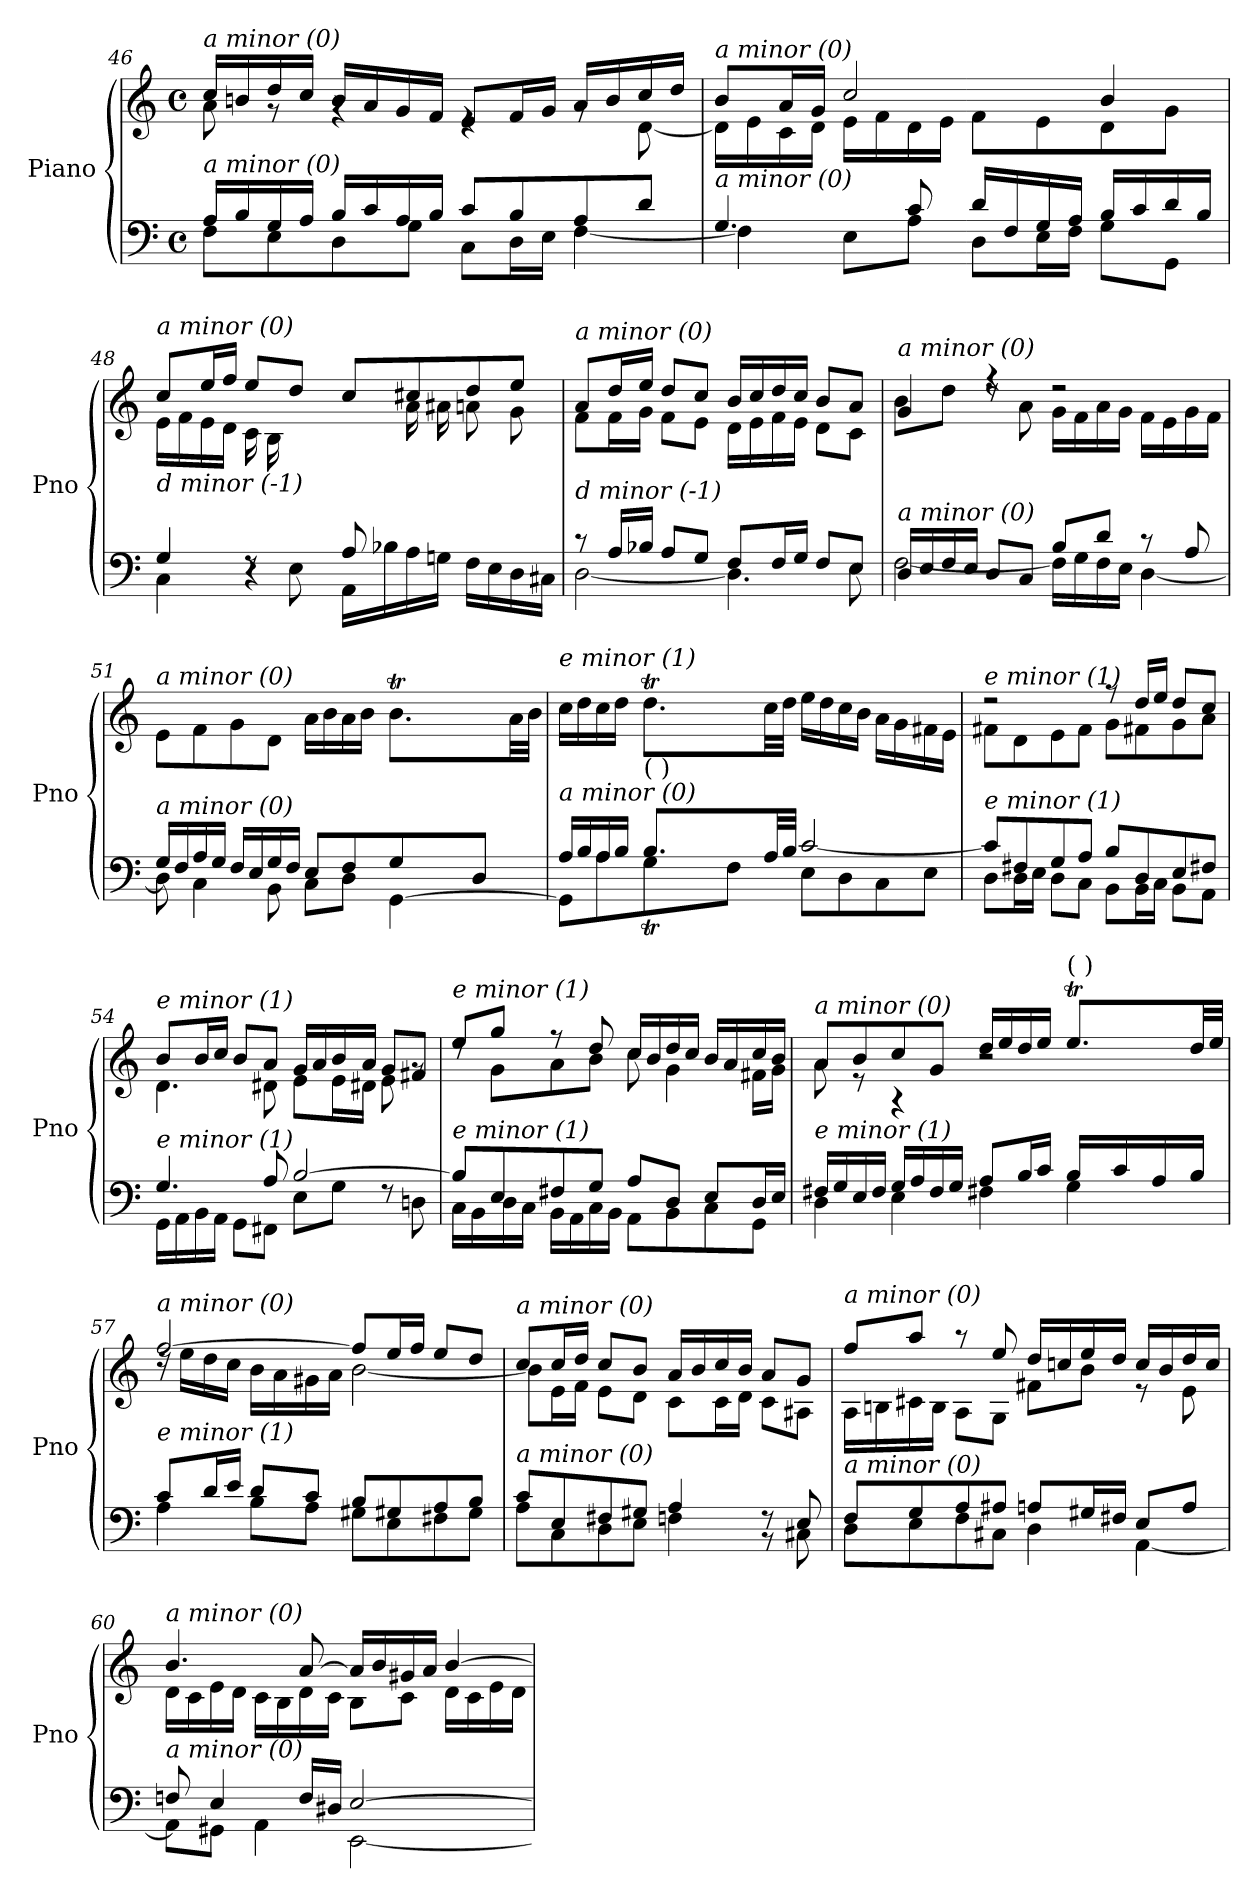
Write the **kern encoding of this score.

**kern	**kern
*part1	*part1
*staff2	*staff1
*I"Piano	*
*I'Pno	*
*clefF4	*clefG2
*k[]	*k[]
*M4/4	*M4/4
*met(c)	*met(c)
=46	=46
*^	*^
!	!	!LO:TX:i:t=a minor (0)	!
!LO:TX:i:t=a minor (0)	!	!	!
16A/LL	8F\L	16cc/LL	8a\
16B/	.	16bn/	.
16G/	8E\	16dd/	8rg
16A/JJ	.	16cc/JJ	.
16B/LL	8D\	16b/LL	4rg
16c/	.	16a/	.
16A/	8G\J	16g/	.
16B/JJ	.	16f/JJ	.
8c/L	8C\L	8e/L	4re
8B/	16D\L	16f/L	.
.	16E\JJ	16g/JJ	.
8A/	[4F\	16a/LL	8rg
.	.	16b/	.
8d/J	.	16cc/	[8d\
.	.	16dd/JJ	.
!!LO:LB:g=z	!!
=47	=47	=47	=47
!	!	!LO:TX:i:t=a minor (0)	!
!LO:TX:i:t=a minor (0)	!	!	!
4.G/	4F\]	8b/L	16d\LL]
.	.	.	16e\
.	.	16a/L	16c\
.	.	16g/JJ	16d\JJ
.	8E\L	2cc/	16e\LL
.	.	.	16f\
8c/	8A\J	.	16d\
.	.	.	16e\JJ
16d/LL	8D\L	.	8f\L
16F/	.	.	.
16G/	16E\L	.	8e\
16A/JJ	16F\JJ	.	.
16B/LL	8G\L	4b/	8d\
16c/	.	.	.
16d/	8GG\J	.	8g\J
16B/JJ	.	.	.
=48	=48	=48	=48
*	*^	*	*
!	!	!	!LO:TX:i:t=a minor (0)	!
!LO:TX:i:t=d minor (-1)	!	!	!	!
4.ryy	4G/	4C\	8cc/L	16e\LL
.	.	.	.	16f\
.	.	.	16ee/L	16e\
.	.	.	16ff/JJ	16d\JJ
.	4r	8rF	8ee/L	16c\LL
.	.	.	.	16B\
16A/	.	8E\	8dd/J	4ryy
16G#X/JJ	.	.	.	.
8A/L	2ryy	16AA\LL	8cc/L	.
.	.	16B-X\	.	.
4.ryy	.	16A\	8cc#X/	16a\L
.	.	16Gn\JJ	.	16a#Xi\JJ
.	.	16F\LL	8dd/	8a\L
.	.	16E\	.	.
.	.	16D\	8ee/J	8g\J
.	.	16C#X\JJ	.	.
=49	=49	=49	=49	=49
!	!	!	!LO:TX:i:t=a minor (0)	!
!LO:TX:i:t=d minor (-1)	!	!	!	!
*	*v	*v	*	*
8r	[2D\	8a/L	8f\L
16A/LL	.	16dd/L	16f\L
16B-X/JJ	.	16ee/JJ	16g\JJ
8A/L	.	8dd/L	8f\L
8G/J	.	8cc/J	8e\J
8F/L	4.D\]	16b/LL	16d\LL
.	.	16cc/	16e\
16F/L	.	16dd/	16f\
16G/JJ	.	16cc/JJ	16e\JJ
8F/L	.	8b/L	8d\L
8E/J	8E\	8a/J	8c\J
!!LO:LB:g=z	!!
=50	=50	=50	=50
!	!	!LO:TX:i:t=a minor (0)	!
!LO:TX:i:t=a minor (0)	!	!	!
16D/LL	[2F\	4g/	8b\L
16E/	.	.	.
16F/	.	.	8dd\J
16E/JJ	.	.	.
8D/L	.	4r	8rdd
8C/J	.	.	8a\
8B/L	16F\LL]	2r	16g\LL
.	16G\	.	16f\
8d/J	16F\	.	16a\
.	16E\JJ	.	16g\JJ
8r	[4D\	.	16f\LL
.	.	.	16e\
8A/	.	.	16g\
.	.	.	16f\JJ
=51	=51	=51	=51
*	*^	*	*
!	!	!	!LO:TX:i:t=a minor (0)	!
!LO:TX:i:t=a minor (0)	!	!	!	!
2.ryy	16G/LL	8D\]	8e\L	2.ryy
.	16F/	.	.	.
.	16A/	4C\	8f\	.
.	16G/JJ	.	.	.
.	16F/LL	.	8g\	.
.	16E/	.	.	.
.	16G/	8BB\	8d\J	.
.	16F/JJ	.	.	.
.	8E/L	8C\L	16a\LL	.
.	.	.	16b\	.
.	8F/	8D\J	16a\	.
.	.	.	16b\JJ	.
8.ryy	8G/	[4GG\	8.bt\L	32ccyy
.	.	.	.	32byy
.	.	.	.	32ccyy
.	.	.	.	32byy
.	8D/J	.	.	32ccyy
.	.	.	.	32byy
16ryy	.	.	32a\LL	16ryy
.	.	.	32b\JJJ	.
!!LO:LB:g=z
=52	=52	=52	=52	=52
*	*	*^	*	*^
!	!	!	!	!LO:TX:i:t=e minor (1)	!	!
!LO:TX:i:t=a minor (0)	!	!	!	!	!	!
4ryy	16A/LL	8GG\L]	4ryy	16cc\LL	4ryy	4ryy
.	16B/	.	.	16dd\	.	.
.	16A/	8A\	.	16cc\	.	.
.	16B/JJ	.	.	16dd\JJ	.	.
!LO:TX:a:t=(   )	!	!	!	!	!	!
8.ryy	8.Bt/L	8G\	32cyy	8.ddT\L	32eeyy	8.ryy
.	.	.	32Byy	.	32ddyy	.
.	.	.	32cyy	.	32eeyy	.
.	.	.	32Byy	.	32ddyy	.
.	.	8F\J	32cyy	.	32eeyy	.
.	.	.	32Byy	.	32ddyy	.
2ryy	32A/LL	.	2ryy	32cc\LL	2ryy	2ryy
.	32B/JJJ	.	.	32dd\JJJ	.	.
.	[2c/	8E\L	.	16ee\LL	.	.
.	.	.	.	16dd\	.	.
.	.	8D\	.	16cc\	.	.
.	.	.	.	16b\JJ	.	.
.	.	8C\	.	16a\LL	.	.
.	.	.	.	16g\	.	.
.	.	8E\J	.	16f#X\	.	.
16ryy	.	.	16ryy	16e\JJ	16ryy	16ryy
!!LO:PB:g=z
=53	=53	=53	=53	=53	=53	=53
!	!	!	!	!LO:TX:i:t=e minor (1)	!	!
!LO:TX:i:t=e minor (1)	!	!	!	!	!	!
*	*v	*v	*v	*	*	*
*	*	*	*v	*v
8c/L]	8D\L	2r	8f#X\L
8F#X/	16D\L	.	8d\
.	16E\JJ	.	.
8G/	8D\L	.	8e\
8A/J	8C\J	.	8f#\J
8B/L	8BB\L	8r	8g\L
8D/	16BB\L	16dd/LL	8f#X\
.	16C\JJ	16ee/JJ	.
8E/	8BB\L	8dd/L	8g\
8F#X/J	8AA\J	8cc/J	8a\J
=54	=54	=54	=54
!	!	!LO:TX:i:t=e minor (1)	!
!LO:TX:i:t=e minor (1)	!	!	!
4.G/	16GG\LL	8b/L	4.d\
.	16AA\	.	.
.	16BB\	16b/L	.
.	16AA\JJ	16cc/JJ	.
.	8GG\L	8b/L	.
8A/	8FF#X\J	8a/J	8d#X\
[2B/	8E\L	16g/LL	8e\L
.	.	16a/	.
.	8G\J	16b/	16e\L
.	.	16a/JJ	16d#X\JJ
.	8rF	8g/L	8e\
.	8Dn\	8f#X/J	8rg
=55	=55	=55	=55
!	!	!LO:TX:i:t=e minor (1)	!
!LO:TX:i:t=e minor (1)	!	!	!
8B/L]	16C\LL	8ee/L	8rdd
.	16BB\	.	.
8E/	16D\	8gg/J	8g\L
.	16C\JJ	.	.
8F#X/	16BB\LL	8r	8a\
.	16AA\	.	.
8G/J	16C\	8dd/	8b\J
.	16BB\JJ	.	.
8A/L	8AA\L	16cc/LL	8cc\
.	.	16b/	.
8D/J	8BB\	16dd/	4g\
.	.	16cc/JJ	.
8E/L	8C\	16b/LL	.
.	.	16a/	.
16D/L	8GG\J	16cc/	16f#X\LL
16E/JJ	.	16b/JJ	16g\JJ
!!LO:LB:g=z
=56	=56	=56	=56
*	*^	*	*^
!	!	!	!LO:TX:i:t=a minor (0)	!	!
!LO:TX:i:t=e minor (1)	!	!	!	!	!
2.ryy	16F#X/LL	4D\	8a/L	8a\	2.ryy
.	16G/	.	.	.	.
.	16E/	.	8b/	8r	.
.	16F#/JJ	.	.	.	.
.	16G/LL	4E\	8cc/	4r	.
.	16A/	.	.	.	.
.	16F#/	.	8g/J	.	.
.	16G/JJ	.	.	.	.
.	8A/L	4F#X\	16dd/LL	2r	.
.	.	.	16ee/	.	.
.	16B/L	.	16dd/	.	.
.	16c/JJ	.	16ee/JJ	.	.
!	!	!	!LO:TX:a:t=(   )	!	!
8.ryy	16B/LL	4G\	8.eet/L	.	32ffyy
.	.	.	.	.	32eeyy
.	16c/	.	.	.	32ffyy
.	.	.	.	.	32eeyy
.	16A/	.	.	.	32ffyy
.	.	.	.	.	32eeyy
16ryy	16B/JJ	.	32dd/LL	.	16ryy
.	.	.	32ee/JJJ	.	.
*	*v	*v	*	*	*
*	*	*	*v	*v
=57	=57	=57	=57
!	!	!LO:TX:i:t=a minor (0)	!
!LO:TX:i:t=e minor (1)	!	!	!
8c/L	4A\	[2ff/	16rdd
.	.	.	16ee\LL
16d/L	.	.	16dd\
16e/JJ	.	.	16cc\JJ
8d/L	8B\L	.	16b\LL
.	.	.	16a\
8c/J	8A\J	.	16g#X\
.	.	.	16a\JJ
8B/L	8G#X\L	8ff/L]	[2b\
8G#X/	8E\	16ee/L	.
.	.	16ff/JJ	.
8A/	8F#X\	8ee/L	.
8B/J	8G#\J	8dd/J	.
=58	=58	=58	=58
!	!	!LO:TX:i:t=a minor (0)	!
!LO:TX:i:t=a minor (0)	!	!	!
8c/L	8A\L	8cc/L	8b\L]
8E/	8C\	16cc/L	16e\L
.	.	16dd/JJ	16f\JJ
8F#X/	8D\	8cc/L	8e\L
8G#X/J	8E\J	8b/J	8d\J
4A/	4Fn\	16a/LL	8c\L
.	.	16b/	.
.	.	16cc/	16c\L
.	.	16b/JJ	16d\JJ
8rBB	8rF	8a/L	8c\L
8E/	8C#X\	8g/J	8A#Xi\J
!!LO:LB:g=z	!!
=59	=59	=59	=59
!	!	!LO:TX:i:t=a minor (0)	!
!LO:TX:i:t=a minor (0)	!	!	!
8F/L	8D\L	8ff/L	16A\LL
.	.	.	16Bn\
8G/	8E\	8aa/J	16c#X\
.	.	.	16B\JJ
8A/	8F\	8r	8A\L
8A#Xi/J	8C#X\J	8ee/	8G\J
8A/L	4D\	16dd/LL	8f#X\L
.	.	16ccn/	.
16G#X/L	.	16ee/	8b\J
16F#X/JJ	.	16dd/JJ	.
8E/L	[4AA\	16cc/LL	8r
.	.	16b/	.
8A/J	.	16dd/	8e\
.	.	16cc/JJ	.
=60	=60	=60	=60
!	!	!LO:TX:i:t=a minor (0)	!
!LO:TX:i:t=a minor (0)	!	!	!
8Fn/	8AA\L]	4.b/	16d\LL
.	.	.	16c\
4E/	8GG#X\J	.	16e\
.	.	.	16d\JJ
.	4AA\	.	16c\LL
.	.	.	16B\
16F/LL	.	[8a/	16d\
16D#X/JJ	.	.	16c\JJ
[2E/	[2EE\	16a/LL]	8B\L
.	.	16b/	.
.	.	16g#X/	8c\J
.	.	16a/JJ	.
.	.	[4b/	16d\LL
.	.	.	16c\
.	.	.	16e\
.	.	.	16d\JJ
*v	*v	*	*
*	*v	*v
=	=
*-	*-
